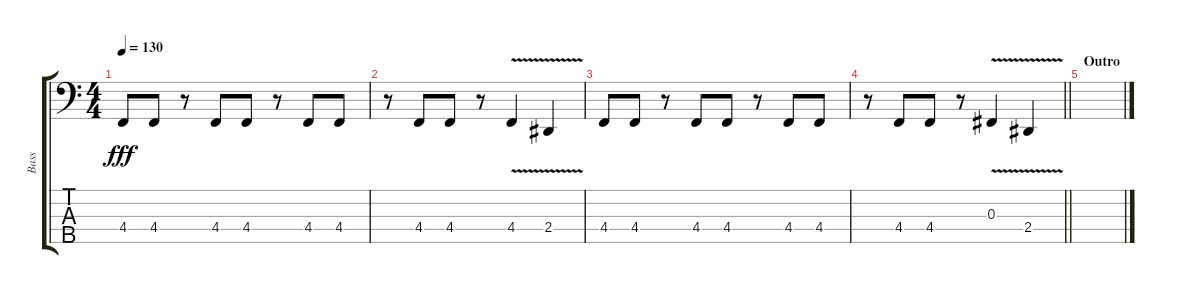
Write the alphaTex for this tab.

\track ("Bass" "Bass") {instrument electricbasspick}
\staff {score tabs}
\tuning (E2 B1 Gb1 Db1 Ab0) {hide}
\ts (4 4)
\tempo 130
\clef f4
\ks c
4.4.8{dy fff} 4.4.8 r.8 4.4.8{beam merge} 4.4.8 r.8 4.4.8 4.4.8 |
r.8 4.4.8{beam merge} 4.4.8 r.8 4.4{v}.4 2.4{v}.4 |
4.4.8 4.4.8 r.8 4.4.8{beam merge} 4.4.8 r.8 4.4.8 4.4.8 |
\barLineRight lightlight
r.8 4.4.8{beam merge} 4.4.8 r.8 0.3{v}.4 2.4{v}.4 |
\section ("" "Outro")
